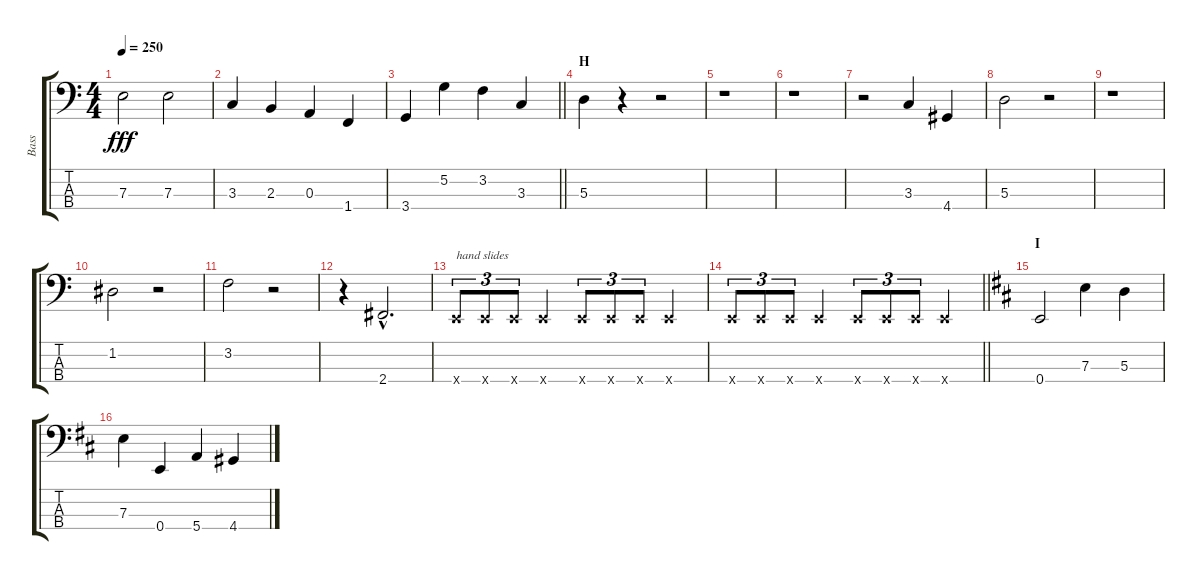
\track ("Bass" "Bass") {instrument electricbassfinger}
\staff {score tabs}
\tuning (G2 D2 A1 E1) {hide}
\ts (4 4)
\tempo 250
\clef f4
\ks c
7.3.2{dy fff} 7.3.2 |
3.3.4 2.3.4 0.3.4 1.4.4 |
\barLineRight lightlight
3.4.4 5.2.4 3.2.4 3.3.4 |
\section ("" "H")
5.3.4 r.4 r.2 |
r.1 |
r.1 |
r.2 3.3.4 4.4.4 |
5.3.2 r.2 |
r.1 |
1.2.2 r.2 |
3.2.2 r.2 |
r.4 2.4{hac}.2{d} |
0.4{x}.8{tu (3 2) txt "hand slides"} 0.4{x}.8{tu (3 2)} 0.4{x}.8{tu (3 2)} 0.4{x}.4 0.4{x}.8{tu (3 2)} 0.4{x}.8{tu (3 2)} 0.4{x}.8{tu (3 2)} 0.4{x}.4 |
\barLineRight lightlight
0.4{x}.8{tu (3 2)} 0.4{x}.8{tu (3 2)} 0.4{x}.8{tu (3 2)} 0.4{x}.4 0.4{x}.8{tu (3 2)} 0.4{x}.8{tu (3 2)} 0.4{x}.8{tu (3 2)} 0.4{x}.4 |
\section ("" "I")
\ks d
0.4.2 7.3.4 5.3.4 |
7.3.4 0.4.4 5.4.4 4.4.4
